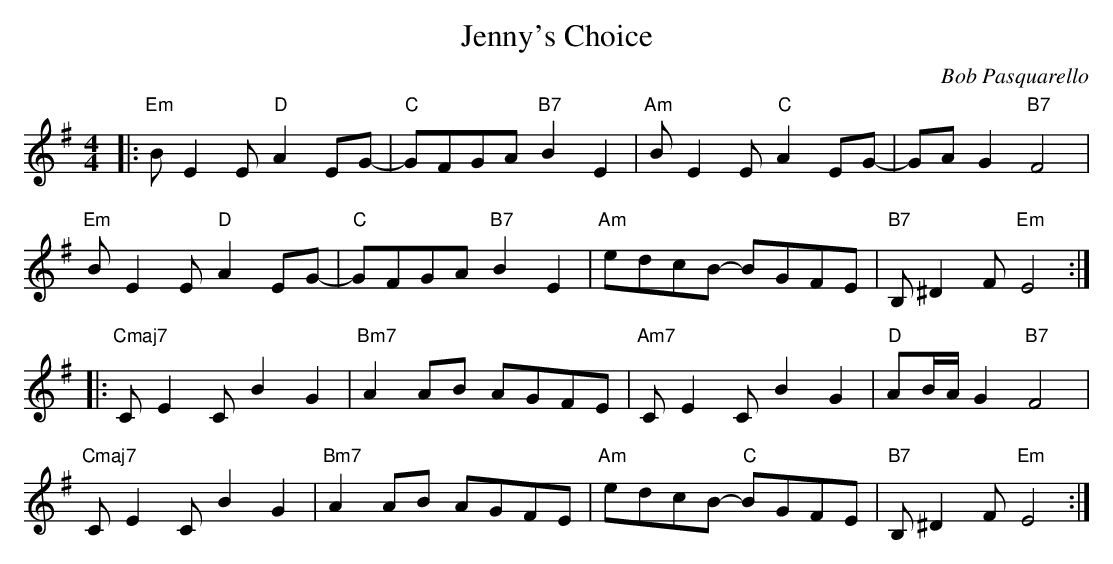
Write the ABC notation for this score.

X:1
T: Jenny's Choice
C: Bob Pasquarello
M: 4/4
L: 1/8
K: E minor
|:\
"Em"BE2E"D"A2EG-|"C"GFGA "B7"B2E2|"Am"BE2E"C"A2EG-|GA G2"B7"F4|
"Em"BE2E "D"A2EG-|"C"GFGA "B7"B2E2|"Am"ekdcB- BGFE|"B7"B,^D2F "Em"E4:|
|:\
"Cmaj7"CE2CB2G2|"Bm7"A2AB AGFE|"Am7"CE2CB2G2|"D"AB/A/G2"B7"F4|
"Cmaj7"CE2CB2G2|"Bm7"A2AB AGFE|"Am"edcB- "C"BGFE|"B7"B,^D2F"Em"E4:|
